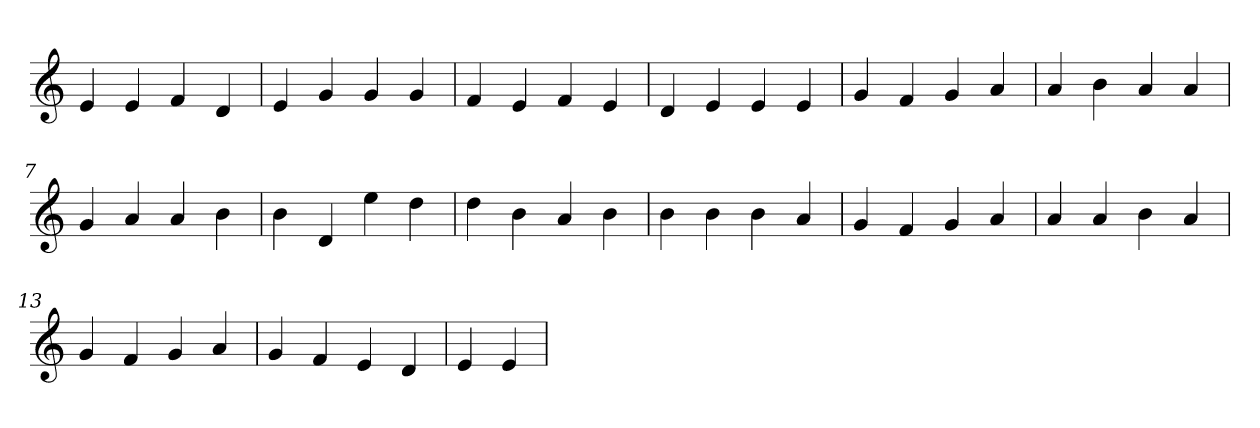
**kern
*part1
*staff1
*clefG2
=1
4e
4e
4f
4d
=2
4e
4g
4g
4g
=3
4f
4e
4f
4e
=4
4d
4e
4e
4e
=5
4g
4f
4g
4a
=6
4a
4b
4a
4a
=7
4g
4a
4a
4b
=8
4b
4d
4ee
4dd
=9
4dd
4b
4a
4b
=10
4b
4b
4b
4a
=11
4g
4f
4g
4a
=12
4a
4a
4b
4a
=13
4g
4f
4g
4a
=14
4g
4f
4e
4d
=15
4e
4e
=
*-
